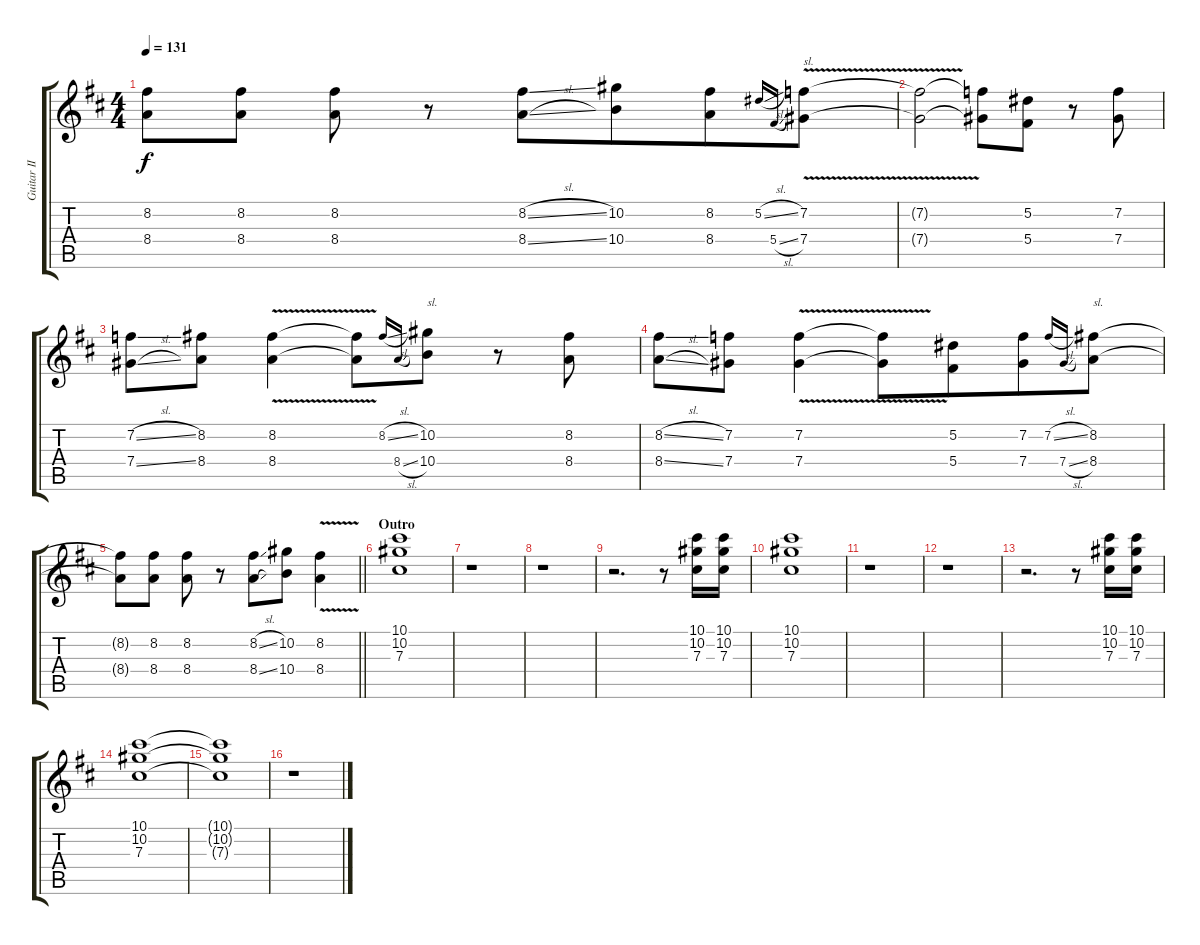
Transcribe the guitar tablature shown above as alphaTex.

\track ("Guitar II" "Guitar II") {instrument distortionguitar}
\staff {score tabs}
\tuning (Eb4 Bb3 Gb3 Db3 Ab2 Eb2) {hide}
\ts (4 4)
\tempo 131
\clef g2
\ks d
(8.2{t} 8.4{t}).8{dy f} (8.2 8.4).8 (8.2 8.4).8 r.8 (8.2{sl} 8.4{sl}).8 (10.2 10.4).8{beam merge} (8.2 8.4).8 5.2{sl}.16{gr onbeat} 5.4{sl}.16{gr onbeat} (7.2{v} 7.4{v}).8{txt "sl."} |
(7.2{t} 7.4{t}).2 (7.2{t} 7.4{t}).8 (5.2 5.4).8 r.8 (7.2 7.4).8 |
(7.2{sl} 7.4{sl}).8 (8.2 8.4).8 (8.2{v} 8.4{v}).4 (8.2{t} 8.4{t}).8 8.2{sl}.16{gr onbeat} 8.4{sl}.16{gr onbeat} (10.2 10.4).8{txt "sl."} r.8 (8.2 8.4).8 |
(8.2{sl} 8.4{sl}).8 (7.2 7.4).8 (7.2{v} 7.4{v}).4 (7.2{t} 7.4{t}).8 (5.2 5.4).8{beam merge} (7.2 7.4).8 7.2{sl}.16{gr onbeat} 7.4{sl}.16{gr onbeat} (8.2 8.4).8{txt "sl."} |
\barLineRight lightlight
(8.2{t} 8.4{t}).8 (8.2 8.4).8 (8.2 8.4).8 r.8 (8.2{sl} 8.4{sl}).8 (10.2 10.4).8 (8.2{v} 8.4{v}).4 |
\section ("" "Outro")
(10.1 10.2 7.3).1 |
r.1 |
r.1 |
r.2{d} r.8 (10.1 10.2 7.3).16 (10.1 10.2 7.3).16 |
(10.1 10.2 7.3).1 |
r.1 |
r.1 |
r.2{d} r.8 (10.1 10.2 7.3).16 (10.1 10.2 7.3).16 |
(10.1 10.2 7.3).1{volume 0} |
(10.1{t} 10.2{t} 7.3{t}).1 |
r.1
